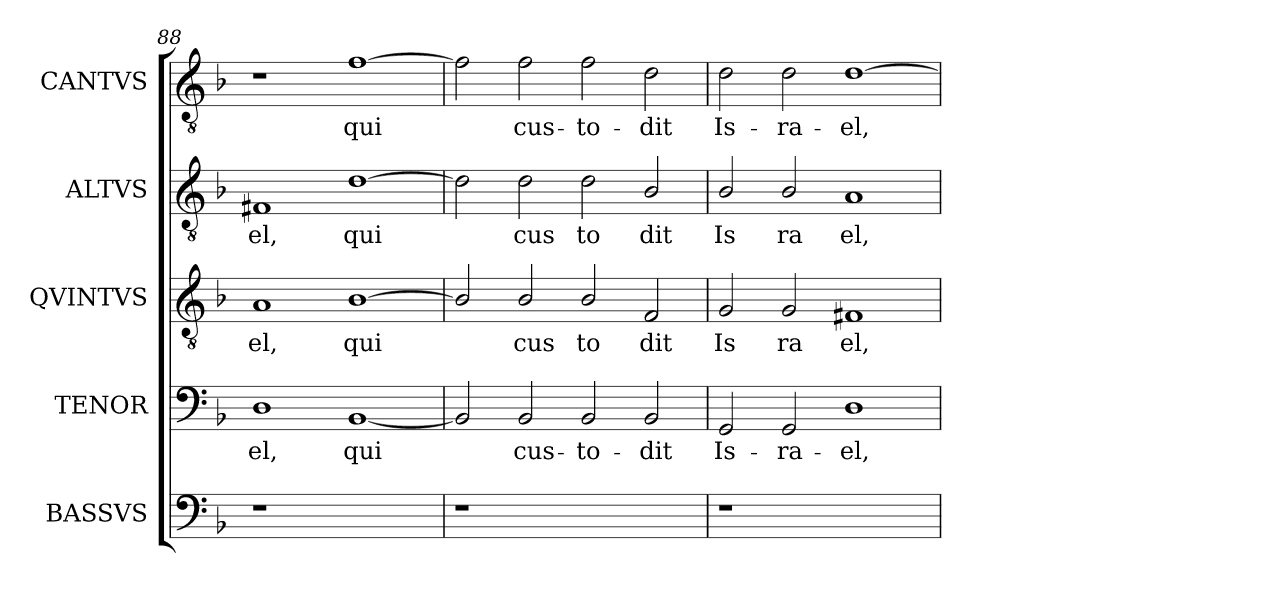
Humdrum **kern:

**kern	**kern	**text	**kern	**text	**kern	**text	**kern	**text
*part5	*part4	*part4	*part3	*part3	*part2	*part2	*part1	*part1
*staff5	*staff4	*staff4	*staff3	*staff3	*staff2	*staff2	*staff1	*staff1
*I"BASSVS	*I"TENOR	*	*I"QVINTVS	*	*I"ALTVS	*	*I"CANTVS	*
*clefF4	*clefF4	*	*clefGv2	*	*clefGv2	*	*clefGv2	*
*ITrd-3c-5	*ITrd-3c-5	*	*ITrd-3c-5	*	*ITrd-3c-5	*	*	*
*k[b-e-]	*k[b-e-]	*	*k[b-e-]	*	*k[b-e-]	*	*k[b-]	*
*B-:	*B-:	*	*B-:	*	*B-:	*	*F:	*
=88	=88	=88	=88	=88	=88	=88	=88	=88
!	!	!LO:LY:b:cj	!	!LO:LY:b:cj	!	!LO:LY:b:cj	!	!
1r	1G	-el,	1d	el,	1Bn	el,	1r	.
!	!	!LO:LY:b:cj	!	!LO:LY:b:cj	!	!LO:LY:b:cj	!	!LO:LY:b:cj
1ryy	[<1E-	qui	[<1e-	qui	[>1g	qui	[>1f	qui
=89	=89	=89	=89	=89	=89	=89	=89	=89
!	!	!LO:LY:b:cj	!	!LO:LY:b:cj	!	!LO:LY:b:cj	!	!LO:LY:b:cj
1r	2E-/]	.	2e-/]	.	2g\]	.	2f\]	.
!	!	!LO:LY:b:cj	!	!LO:LY:b:cj	!	!LO:LY:b:cj	!	!LO:LY:b:cj
.	2E-/	cus-	2e-/	cus	2g\	cus	2f\	cus-
!	!	!LO:LY:b:cj	!	!LO:LY:b:cj	!	!LO:LY:b:cj	!	!LO:LY:b:cj
1ryy	2E-/	-to-	2e-/	to	2g\	to	2f\	-to-
!	!	!LO:LY:b:cj	!	!LO:LY:b:cj	!	!LO:LY:b:cj	!	!LO:LY:b:cj
.	2E-/	-dit	2B-/	dit	2e-/	dit	2d\	-dit
=90	=90	=90	=90	=90	=90	=90	=90	=90
!	!	!LO:LY:b:cj	!	!LO:LY:b:cj	!	!LO:LY:b:cj	!	!LO:LY:b:cj
1r	2C/	Is-	2c/	Is	2e-/	Is	2d\	Is-
!	!	!LO:LY:b:cj	!	!LO:LY:b:cj	!	!LO:LY:b:cj	!	!LO:LY:b:cj
.	2C/	-ra-	2c/	ra	2e-/	ra	2d\	-ra-
!	!	!LO:LY:b:cj	!	!LO:LY:b:cj	!	!LO:LY:b:cj	!	!LO:LY:b:cj
1ryy	1G	-el,	1Bn	el,	1d	el,	[>1d	-el,
=	=	=	=	=	=	=	=	=
*-	*-	*-	*-	*-	*-	*-	*-	*-
